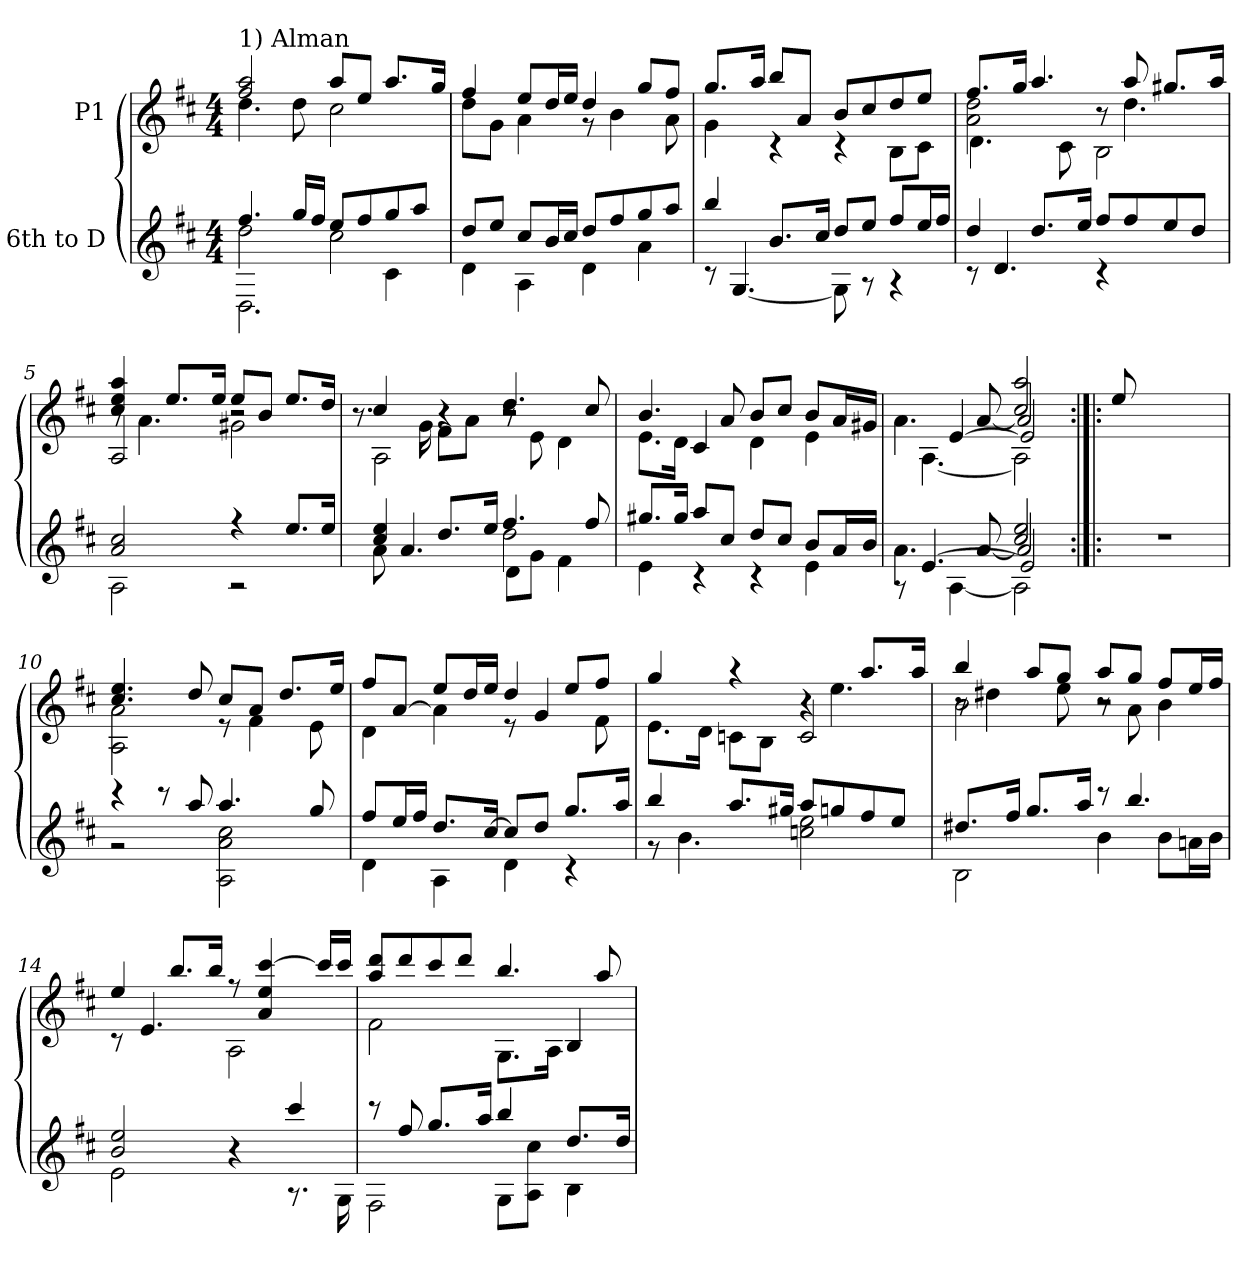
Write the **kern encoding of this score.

**kern	**kern
*part2	*part1
*staff2	*staff1
*I"6th to D	*I"P1
!!LO:PB:g=z
*clefG2	*clefG2
*ITrd7c12	*ITrd7c12
*k[f#c#]	*k[f#c#]
*D:	*D:
*M4/4	*M4/4
=1	=1
*^	*^
*	*^	*	*
!	!	!	!LO:TX:a:t=1) Alman	!
4.f#i/	2di\	2.DDi\	2f#i/ 2ai	4.di\
16gi/LL	.	.	.	8di\
16f#i/JJ	.	.	.	.
8ei/L	2c#i\	.	8ai/L	2c#i\
8f#i/	.	.	8ei/J	.
8gi/	.	4C#i\	8.ai/L	.
8ai/J	.	.	.	.
.	.	.	16gi/Jk	.
*	*v	*v	*	*
=2	=2	=2	=2
8di/L	4Di\	4f#i/	8di\L
8ei/J	.	.	8Gi\J
8c#i/L	4AAi\	8ei/L	4Ai\
16Bi/L	.	16di/L	.
16c#i/JJ	.	16ei/JJ	.
8di/L	4Di\	4di/	8r
8f#i/	.	.	4Bi\
8gi/	4Ai\	8gi/L	.
8ai/J	.	8f#i/J	8Ai\
=3	=3	=3	=3
4bi/	8r	8.gi/L	4Gi\
.	[4.GGi/	.	.
.	.	16ai/Jk	.
8.Bi/L	.	8bi/L	4r
.	.	8Ai/J	.
16c#i/Jk	.	.	.
8di/L	8GGi\]	8Bi/L	4r
8ei/J	8r	8c#i/	.
8f#i/L	4r	8di/	8BBi\L
16ei/L	.	8ei/J	8C#i\J
16f#i/JJ	.	.	.
=4	=4	=4	=4
*	*	*	*^
4di/	8r	8.f#i/L	2Ai\ 2di	4.Di\
.	4.Di/	.	.	.
.	.	16gi/Jk	.	.
8.di/L	.	4.ai/	.	.
.	.	.	.	8C#i\
16ei/Jk	.	.	.	.
8f#i/L	4r	.	8r	2BBi\
8f#i/	.	8ai/	4.di\	.
8ei/	4ryy	8.g#Xi/L	.	.
8di/J	.	.	.	.
.	.	16ai/Jk	.	.
!!LO:LB:g=z
=5	=5	=5	=5	=5
*	*	*	*	*^
2Ai/ 2c#i	2AAi\	4c#i/ 4ei 4ai	8r	8ryy	2AAi/
.	.	.	4.Ai\	4ryy	.
.	.	8.ei/L	.	.	.
.	.	.	.	8ryy	.
.	.	16ei/Jk	.	.	.
4r	2r	8ei/L	2ryy	2r	2G#Xi\
.	.	8Bi/J	.	.	.
8.ei/L	.	8.ei/L	.	.	.
16ei/Jk	.	16di/Jk	.	.	.
*	*	*	*	*v	*v
=6	=6	=6	=6	=6
*	*^	*	*	*
4c#i/ 4ei	8Ai\	2ryy	4c#i/	8.r	2AAi\
.	4.Ai/	.	.	.	.
.	.	.	.	16Gi\	.
8.di/L	.	.	4r	8F#i\L	.
.	.	.	.	8Ai\J	.
16ei/Jk	.	.	.	.	.
4.f#i/	2di\	8Di\L	4.di/	8r	2r
.	.	8Gi\J	.	8Ei\	.
.	.	4F#i\	.	4Di\	.
8f#i/	.	.	8c#i/	.	.
*	*v	*v	*	*	*
*	*	*	*v	*v
=7	=7	=7	=7
8.g#Xi/L	4Ei\	4.Bi/	8.Ei\L
16g#i/Jk	.	.	16Di\Jk
8ai/L	4r	.	4C#i/
8c#i/J	.	8Ai/	.
8di/L	4r	8Bi/L	4Di\
8c#i/J	.	8c#i/J	.
8Bi/L	4Ei\	8Bi/L	4Ei\
16Ai/L	.	16Ai/L	.
16Bi/JJ	.	16G#Xi/JJ	.
=8	=8	=8	=8
*^	*^	*^	*^
2ryy	4.Ai\	8ryy	8r	2ryy	4.Ai\	4ryy	8ryy
.	.	[4.Ei/	8ryy	.	.	.	[4.AAi\
.	.	.	[4AAi\	.	.	[4Ei/	.
.	[8Ai/	.	.	.	[8Ai/	.	.
2c#i/ 2ei	2Ai/]	2Ei/]	2AAi\]	2c#i/ 2ai	2Ai/]	2Ei/]	2AAi\]
!!LO:LB:g=z
=9:|!|:	=9:|!|:	=9:|!|:	=9:|!|:	=9:|!|:	=9:|!|:	=9:|!|:	=9:|!|:
!LO:N:vis=1	!	!	!	!	!	!	!
*v	*v	*v	*v	*	*	*	*
*	*v	*v	*v	*v
1r	8ei/
.	2..ryy
=10	=10
*^	*^
4r	2r	4.c#i/ 4.ei	2AAi\ 2Ai
8r	.	.	.
8ai/	.	8di/	.
4.ai/	2AAi\ 2Ai 2c#i	8c#i/L	8r
.	.	8Ai/J	4F#i\
.	.	8.di/L	.
8gi/	.	.	8Ei\
.	.	16ei/Jk	.
=11	=11	=11	=11
8f#i/L	4Di\	8f#i/L	4Di\
16ei/L	.	[8Ai/J	.
16f#i/JJ	.	.	.
8.di/L	4AAi\	8ei/L	4Ai\]
.	.	16di/L	.
[16c#i/Jk	.	16ei/JJ	.
8c#i/L]	4Di\	4di/	8r
8di/J	.	.	4Gi/
8.gi/L	4r	8ei/L	.
.	.	8f#i/J	8F#i\
16ai/Jk	.	.	.
=12	=12	=12	=12
*	*	*	*^
4bi/	8r	4gi/	8.Ei\L	2ryy
.	4.Bi\	.	.	.
.	.	.	16Di\Jk	.
8.ai/L	.	4r	8Cni\L	.
.	.	.	8BBi\J	.
16g#Xi/Jk	.	.	.	.
8ai/L	2cni\ 2ei	4r	8ryy	2Ci/
8gni/	.	.	4.ei\	.
8f#i/	.	8.ai/L	.	.
8ei/J	.	.	.	.
.	.	16ai/Jk	.	.
=13	=13	=13	=13	=13
*	*	*	*	*^
8.d#Xi/L	2BBi\	4bi/	8r	8ryy	2Bi\
.	.	.	4d#Xi\	8ryy	.
16f#i/Jk	.	.	.	.	.
8.gi/L	.	8ai/L	.	4ryy	.
.	.	8gi/J	8ei\	.	.
16ai/Jk	.	.	.	.	.
8r	4Bi\	8ai/L	8r	2ryy	2r
4.bi/	.	8gi/J	8Ai\	.	.
.	8Bi\L	8f#i/L	4Bi\	.	.
.	16Ani\L	16ei/L	.	.	.
.	16Bi\JJ	16f#i/JJ	.	.	.
*	*	*	*v	*v	*v
!!LO:LB:g=z
=14	=14	=14	=14
2Bi/ 2ei	2Ei\	4ei/	8r
.	.	.	4.Ei/
.	.	8.bi/L	.
.	.	16bi/Jk	.
4ryy	4r	8r	2AAi\
.	.	4Ai/ 4ei [4cc#i	.
4cc#i/	8.r	.	.
.	.	16cc#i/LL]	.
.	16GGi\	16cc#i/JJ	.
=15	=15	=15	=15
8r	2FF#i\	8ai/ 8ddiL	2F#i\
8f#i/	.	8ddi/	.
8.gi/L	.	8cc#i/	.
.	.	8ddi/J	.
16ai/Jk	.	.	.
4bi/	8GGi\L	4.bi/	8.GGi\L
.	8AAi\ 8c#iJ	.	.
.	.	.	16AAi\Jk
8.di/L	4BBi\	.	4BBi/
.	.	8ai/	.
16di/Jk	.	.	.
*v	*v	*	*
*	*v	*v
=	=
*-	*-
